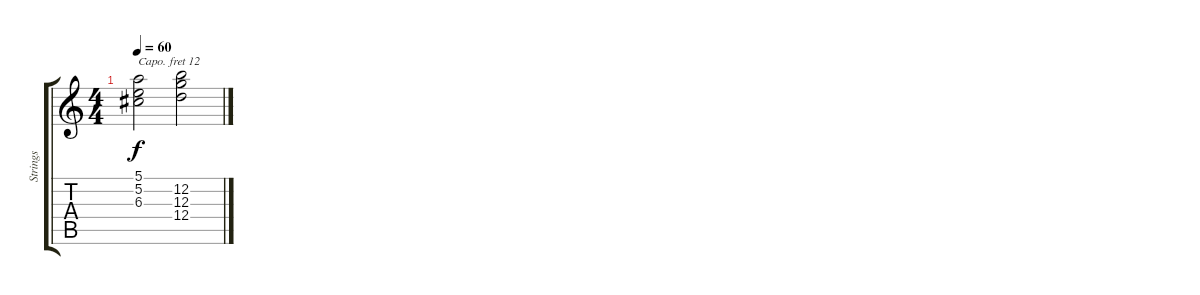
\track ("Strings" "Strings") {instrument stringensemble2}
\staff {score tabs}
\capo 12
\tuning (E4 B3 G3 D3 A2 E2) {hide}
\ts (4 4)
\tempo 60
\clef g2
\ks c
(5.1 5.2 6.3).2{dy f} (12.2 12.3 12.4).2{instrument reversecymbal}
